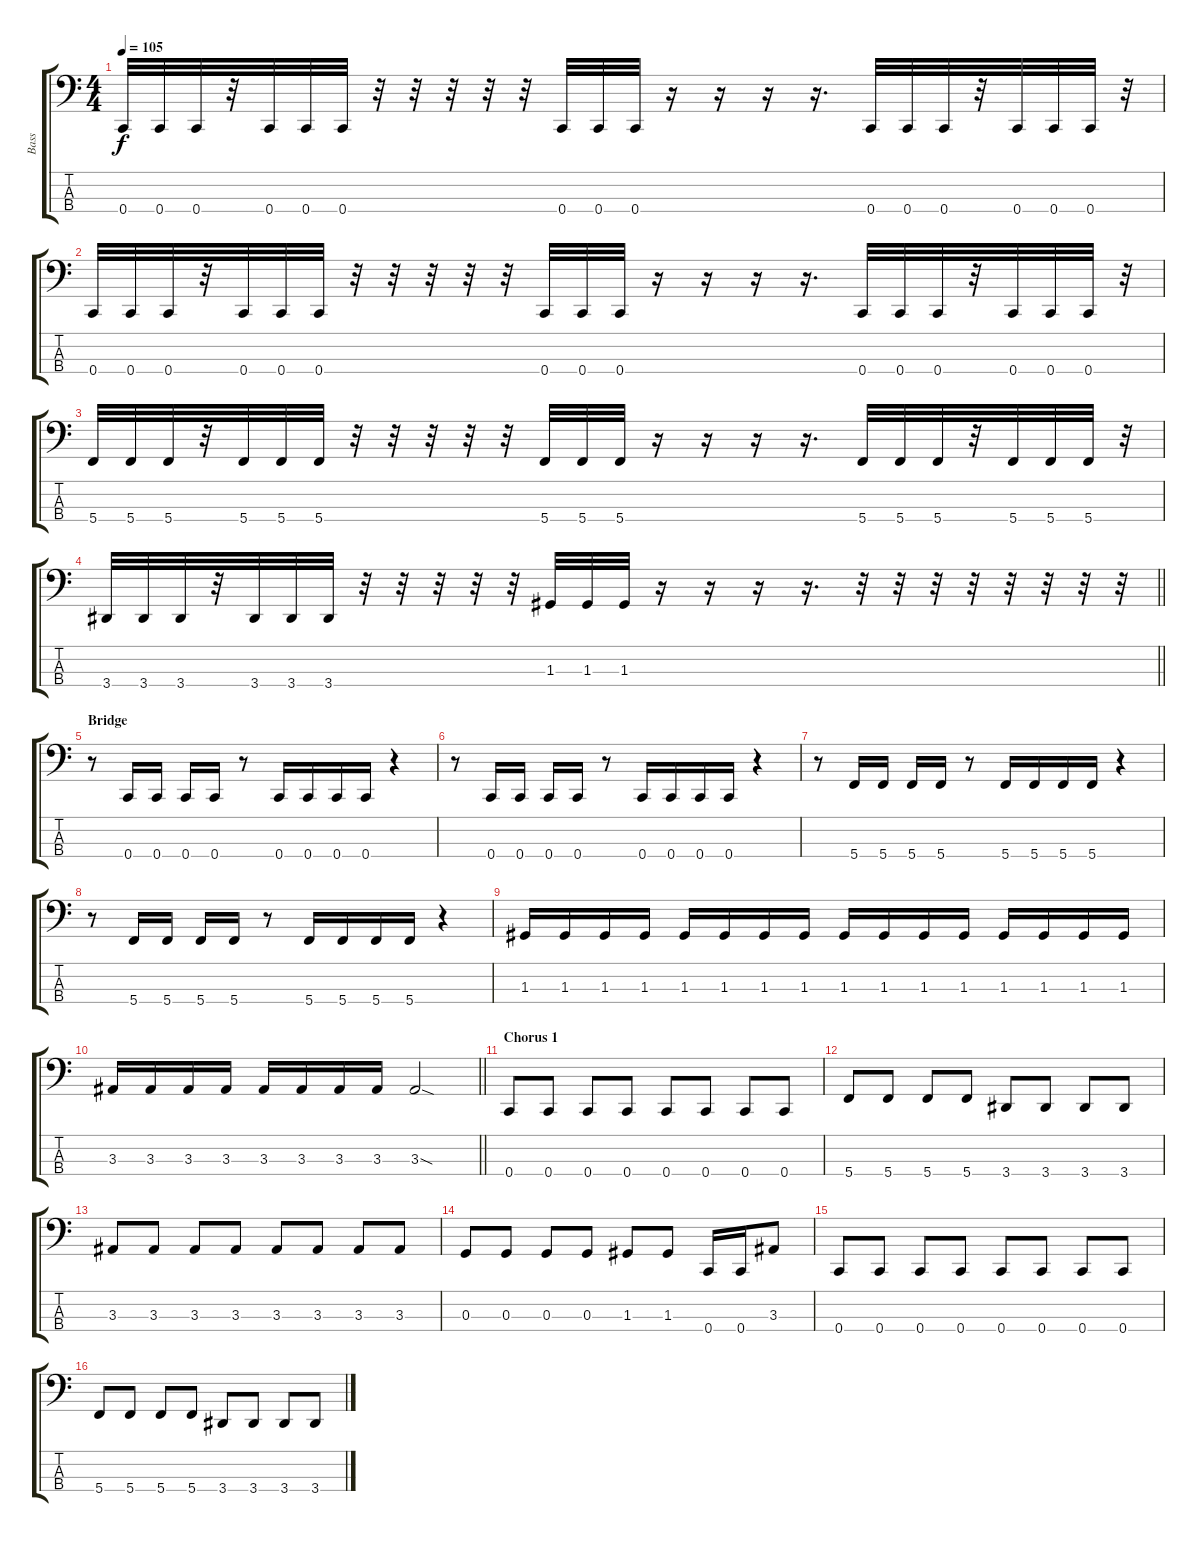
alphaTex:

\track ("Bass" "Bass") {instrument electricbassfinger}
\staff {score tabs}
\tuning (F2 C2 G1 C1) {hide}
\ts (4 4)
\tempo 105
\clef f4
\ks c
0.4.32{dy f} 0.4.32 0.4.32 r.32 0.4.32 0.4.32 0.4.32 r.32 r.32 r.32 r.32 r.32 0.4.32 0.4.32 0.4.32 r.16 r.16 r.16 r.16{d} 0.4.32 0.4.32 0.4.32 r.32 0.4.32 0.4.32 0.4.32 r.32 |
0.4.32 0.4.32 0.4.32 r.32 0.4.32 0.4.32 0.4.32 r.32 r.32 r.32 r.32 r.32 0.4.32 0.4.32 0.4.32 r.16 r.16 r.16 r.16{d} 0.4.32 0.4.32 0.4.32 r.32 0.4.32 0.4.32 0.4.32 r.32 |
5.4.32 5.4.32 5.4.32 r.32 5.4.32 5.4.32 5.4.32 r.32 r.32 r.32 r.32 r.32 5.4.32 5.4.32 5.4.32 r.16 r.16 r.16 r.16{d} 5.4.32 5.4.32 5.4.32 r.32 5.4.32 5.4.32 5.4.32 r.32 |
\barLineRight lightlight
3.4.32 3.4.32 3.4.32 r.32 3.4.32 3.4.32 3.4.32 r.32 r.32 r.32 r.32 r.32 1.3.32 1.3.32 1.3.32 r.16 r.16 r.16 r.16{d} r.32 r.32 r.32 r.32 r.32 r.32 r.32 r.32 |
\section ("" "Bridge")
r.8 0.4.16 0.4.16 0.4.16 0.4.16 r.8 0.4.16 0.4.16 0.4.16 0.4.16 r.4 |
r.8 0.4.16 0.4.16 0.4.16 0.4.16 r.8 0.4.16 0.4.16 0.4.16 0.4.16 r.4 |
r.8 5.4.16 5.4.16 5.4.16 5.4.16 r.8 5.4.16 5.4.16 5.4.16 5.4.16 r.4 |
r.8 5.4.16 5.4.16 5.4.16 5.4.16 r.8 5.4.16 5.4.16 5.4.16 5.4.16 r.4 |
1.3.16 1.3.16 1.3.16 1.3.16 1.3.16 1.3.16 1.3.16 1.3.16 1.3.16 1.3.16 1.3.16 1.3.16 1.3.16 1.3.16 1.3.16 1.3.16 |
\barLineRight lightlight
3.3.16 3.3.16 3.3.16 3.3.16 3.3.16 3.3.16 3.3.16 3.3.16 3.3{sod}.2 |
\section ("" "Chorus 1")
0.4.8 0.4.8 0.4.8 0.4.8 0.4.8 0.4.8 0.4.8 0.4.8 |
5.4.8 5.4.8 5.4.8 5.4.8 3.4.8 3.4.8 3.4.8 3.4.8 |
3.3.8 3.3.8 3.3.8 3.3.8 3.3.8 3.3.8 3.3.8 3.3.8 |
0.3.8 0.3.8 0.3.8 0.3.8 1.3.8 1.3.8 0.4.16 0.4.16 3.3.8 |
0.4.8 0.4.8 0.4.8 0.4.8 0.4.8 0.4.8 0.4.8 0.4.8 |
5.4.8 5.4.8 5.4.8 5.4.8 3.4.8 3.4.8 3.4.8 3.4.8
